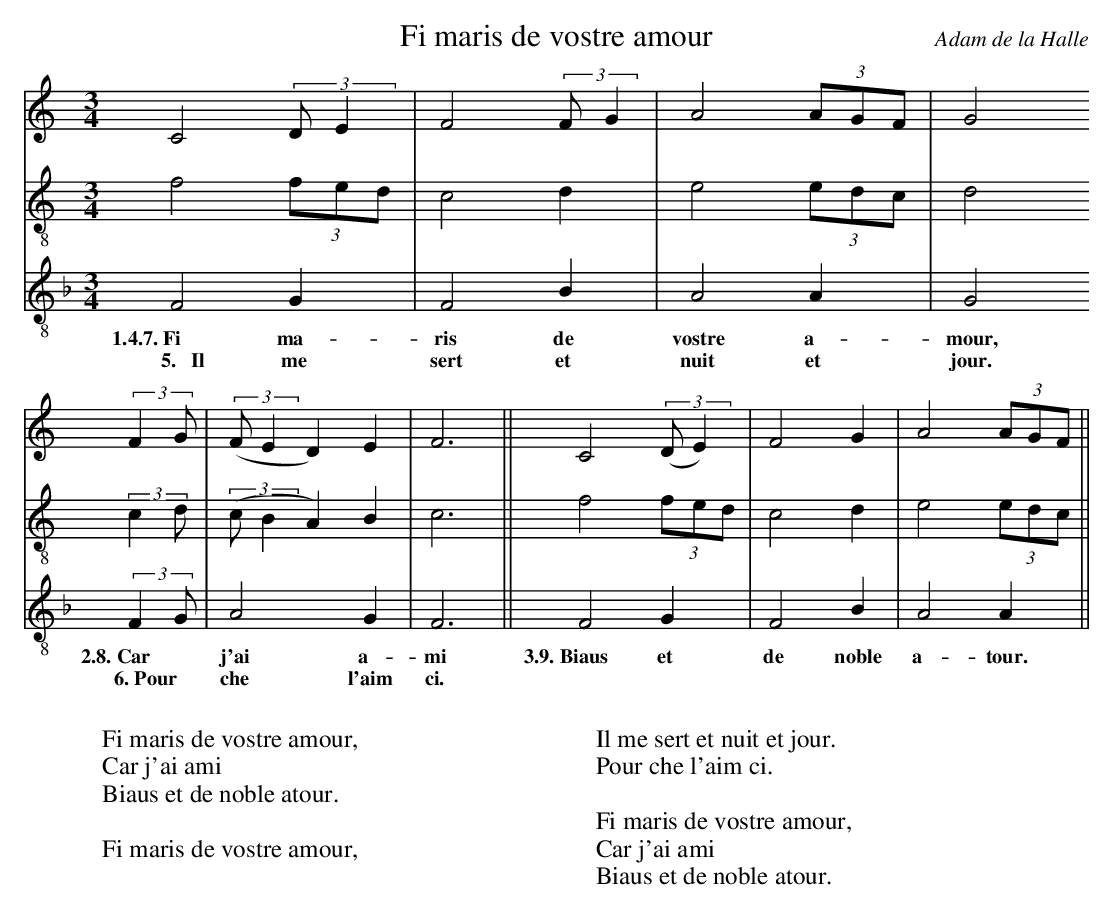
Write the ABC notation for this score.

X:1
T:Fi maris de vostre amour
C:Adam de la Halle
M:3/4
L:1/4
Q:1/4=120
K:F Lydian
V:1 clef=treble
V:2 clef=treble_8
V:3 clef=treble_8
[V:1][K:C] C2 (3:2:2D/E   | F2 (3:2:2F/G| A2  (3A/G/F/ | G2
[V:2][K:C] F2     (3F/E/D/| C2       D  | E2  (3E/D/C/ | D2
[V:3][K:F] F,2      G,    | F,2      B, | A,2   A,     | G,2
w:  1.4.7.~Fi       ma-     ris      de  vostre a-       mour,
w:  ~~5.~~~Il       me     sert      et  nuit   et       jour.
[V:1][K:C](3:2:2FG/  |((3:2:2F/ED)   E  | F3  ||  C2 ((3:2:2D/E)  | F2   G | A2 (3A/G/F/ ||
[V:2][K:C](3:2:2CD/  |((3:2:2C/B,A,) B, | C3  ||  F2      (3F/E/D/| C2   D | E2 (3E/D/C/ ||
[V:3][K:F](3:2:2F,G,/|       A,2     G, | F,3 ||  F,2       G,    | F,2  B,| A,2  A,     ||
w:         2.8.~Car*         j'ai    a-   mi  3.9.~Biaus   et       de noble a-   tour.
w:         ~~6.~Pour*        che   l'aim  ci.     ~        ~        ~    ~   ~    ~
W:
W:Fi maris de vostre amour,  % Husbands, be secure in your love,
W:Car j'ai ami               % For I have a friend
W:Biaus et de noble atour.   % Beautiful and of noble dress.
W:
W:Fi maris de vostre amour,
W:
W:
W:Il me sert et nuit et jour.% It serves me both day and night.
W:Pour che l'aim ci.         % For the one that I love so.
W:
W:Fi maris de vostre amour,
W:Car j'ai ami
W:Biaus et de noble atour.
